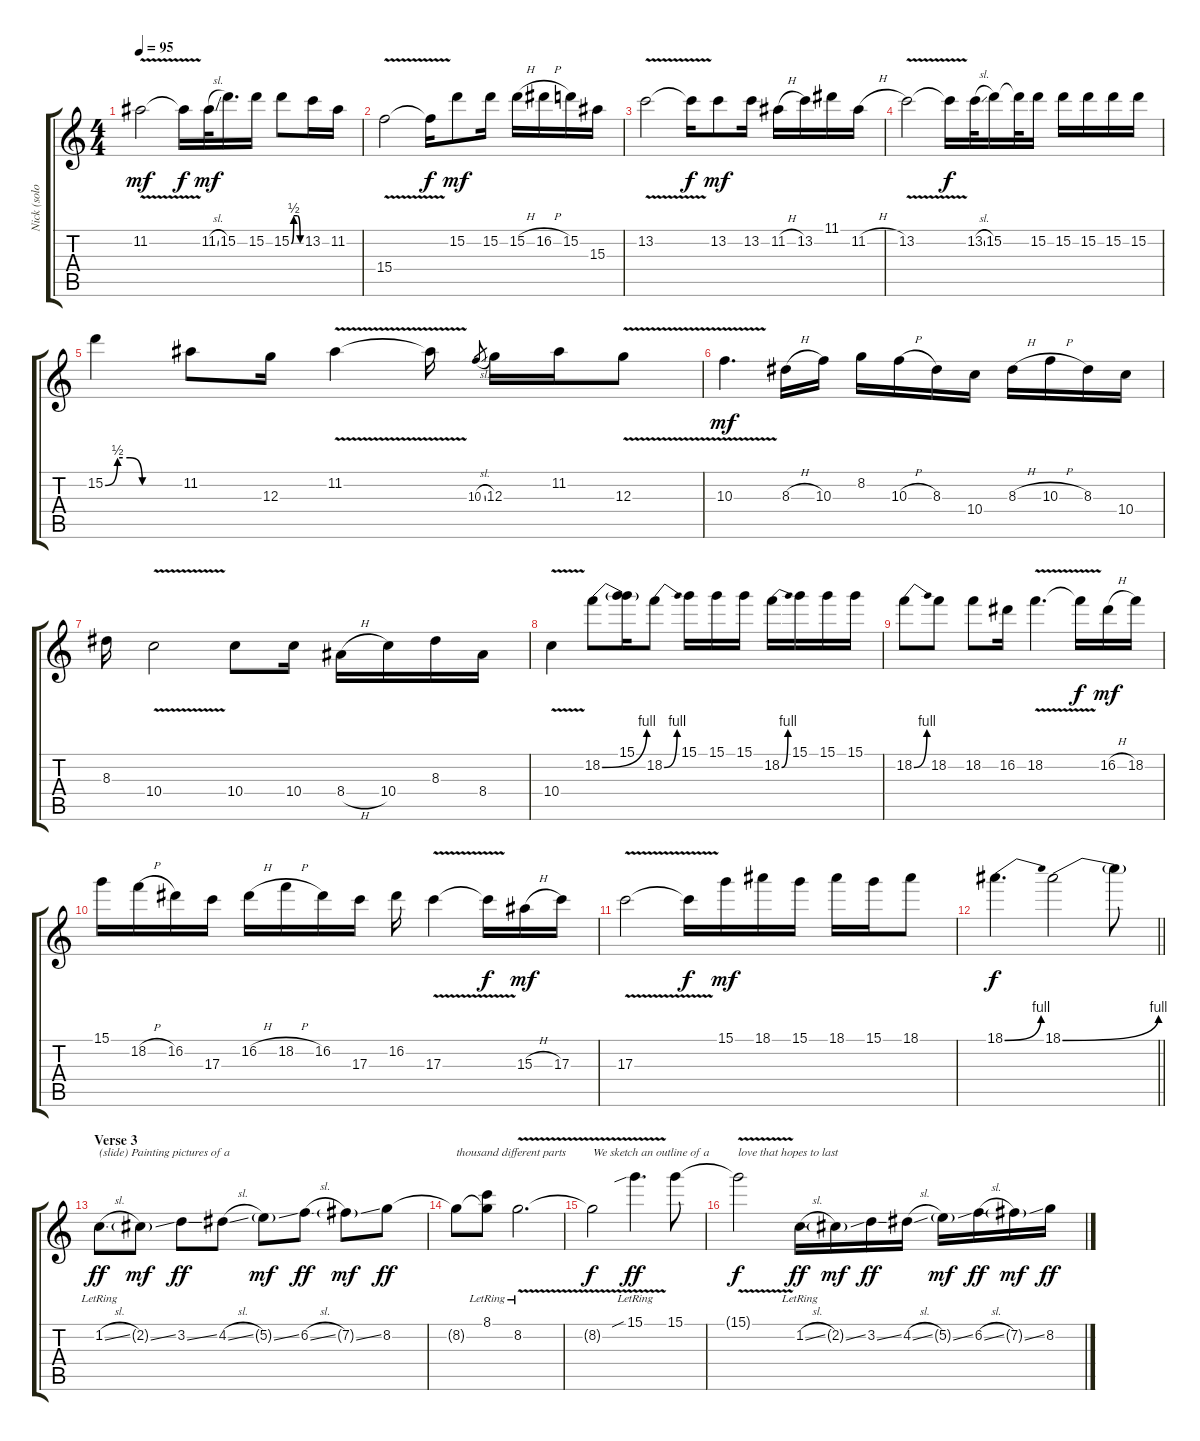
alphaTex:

\track ("Nick (solo guitar)" "Nick (solo") {instrument electricguitarjazz}
\staff {score tabs}
\tuning (E4 B3 G3 D3 A2 E2) {hide}
\ts (4 4)
\tempo 95
\clef g2
\ks c
11.2{v}.2{dy mf} 11.2{t}.16{dy f} 11.2{sl}.32{dy mf} 15.2.16{d} 15.2.16 15.2{be (custom 0 0 15 2 37 2 55 0 60 0)}.8 13.2.16 11.2.16 |
15.4{v}.2 15.4{t}.16{dy f} 15.2.8{dy mf} 15.2.16 15.2{h}.16 16.2{h}.16 15.2.16 15.3.16 |
13.2{v}.2 13.2{t}.16{dy f} 13.2.8{dy mf} 13.2.16 11.2{h}.16 13.2.16 11.1.16 11.2{h}.16 |
13.2{v}.2 13.2{t}.16{dy f} 13.2{sl}.32 15.2.16 15.2{t}.32 15.2.16 15.2.16 15.2.16 15.2.16 15.2.16 |
15.2{be (custom 0 0 10 2 20 2 30 0 60 0)}.4 11.2.8 12.3.16 11.2{v}.4 11.2{t}.16 10.3{sl}.8{gr} 12.3.16 11.2.16 12.3{v}.8 |
10.3{v}.4{d dy mf} 8.3{h}.16 10.3.16 8.2.16 10.3{h}.16 8.3.16 10.4.16 8.3{h}.16 10.3{h}.16 8.3.16 10.4.16 |
8.3.16 10.4{v}.2 10.4.8 10.4.16 8.4{h}.16 10.4.16 8.3.16 8.4.16 |
10.4{v}.4 18.2{be (bend 0 0 60 4)}.8 (15.1 18.2{t}).16 18.2{be (bend 0 0 60 4)}.8 15.1.16 15.1.16 15.1.16 18.2{be (bend 0 0 60 4)}.16 15.1.16 15.1.16 15.1.16 |
18.2{be (bend 0 0 60 4)}.8 18.2.8 18.2.8 16.2.16 18.2{v}.4{d} 18.2{t}.16{dy f} 16.2{h}.16{dy mf} 18.2.16 |
15.1.16 18.2{h}.16 16.2.16 17.3.16 16.2{h}.16 18.2{h}.16 16.2.16 17.3.16 16.2.16 17.3{v}.4 17.3{t}.16{dy f} 15.3{h}.16{dy mf} 17.3.16 |
17.3{v}.2 17.3{t}.16{dy f} 15.1.16{dy mf} 18.1.16 15.1.16 18.1.16 15.1.16 18.1.8 |
\barLineRight lightlight
18.1{be (bend 0 0 60 4)}.4{d dy f} 18.1{be (bend 0 0 60 4)}.2 18.1{t}.8 |
\section ("" "Verse 3")
1.2{sl lr}.8{txt "(slide) Painting pictures of a" dy ff} 2.2{ss g}.8{dy mf} 3.2{ss}.8{dy ff} 4.2{sl}.8 5.2{ss g}.8{dy mf} 6.2{sl}.8{dy ff} 7.2{ss g}.8{dy mf} 8.2.8{dy ff} |
8.2{t}.8{txt "thousand different parts"} (8.1{lr} 8.2{t}).8 8.2{v lr}.2{d} |
8.2{v t}.2{txt "We sketch an outline of a " dy f} 15.1{v sib lr}.4{d dy ff} 15.1.8 |
15.1{v t}.2{txt "love that hopes to last " dy f} 1.2{sl lr}.16{dy ff} 2.2{ss g}.16{dy mf} 3.2{ss}.16{dy ff} 4.2{sl}.16 5.2{ss g}.16{dy mf} 6.2{sl}.16{dy ff} 7.2{ss g}.16{dy mf} 8.2.16{dy ff}
